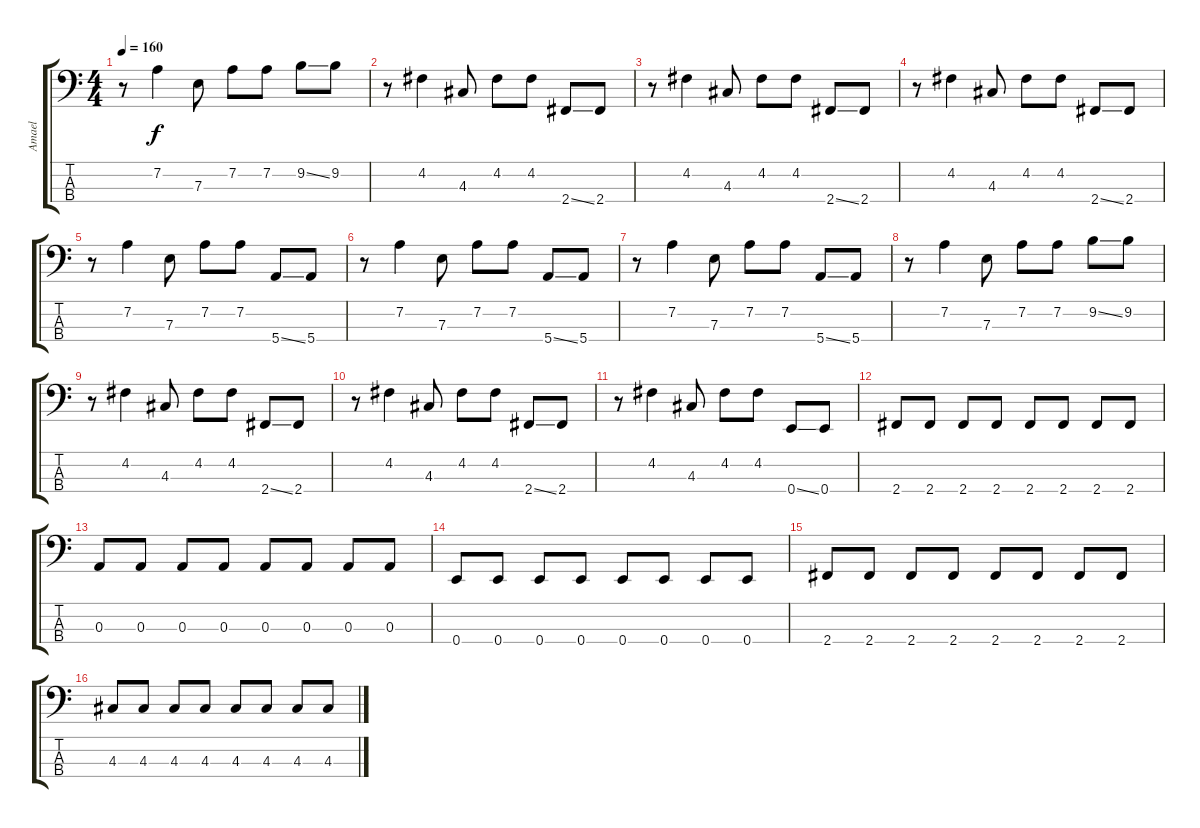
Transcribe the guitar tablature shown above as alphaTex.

\track ("Amael" "Amael") {instrument electricbassfinger}
\staff {score tabs}
\tuning (G2 D2 A1 E1) {hide}
\ts (4 4)
\tempo 160
\clef f4
\ks c
r.8{dy f} 7.2.4 7.3.8 7.2.8 7.2.8 9.2{ss}.8 9.2.8 |
r.8 4.2.4 4.3.8 4.2.8 4.2.8 2.4{ss}.8 2.4.8 |
r.8 4.2.4 4.3.8 4.2.8 4.2.8 2.4{ss}.8 2.4.8 |
r.8 4.2.4 4.3.8 4.2.8 4.2.8 2.4{ss}.8 2.4.8 |
r.8 7.2.4 7.3.8 7.2.8 7.2.8 5.4{ss}.8 5.4.8 |
r.8 7.2.4 7.3.8 7.2.8 7.2.8 5.4{ss}.8 5.4.8 |
r.8 7.2.4 7.3.8 7.2.8 7.2.8 5.4{ss}.8 5.4.8 |
r.8 7.2.4 7.3.8 7.2.8 7.2.8 9.2{ss}.8 9.2.8 |
r.8 4.2.4 4.3.8 4.2.8 4.2.8 2.4{ss}.8 2.4.8 |
r.8 4.2.4 4.3.8 4.2.8 4.2.8 2.4{ss}.8 2.4.8 |
r.8 4.2.4 4.3.8 4.2.8 4.2.8 0.4{ss}.8 0.4.8 |
2.4.8 2.4.8 2.4.8 2.4.8 2.4.8 2.4.8 2.4.8 2.4.8 |
0.3.8 0.3.8 0.3.8 0.3.8 0.3.8 0.3.8 0.3.8 0.3.8 |
0.4.8 0.4.8 0.4.8 0.4.8 0.4.8 0.4.8 0.4.8 0.4.8 |
2.4.8 2.4.8 2.4.8 2.4.8 2.4.8 2.4.8 2.4.8 2.4.8 |
4.3.8 4.3.8 4.3.8 4.3.8 4.3.8 4.3.8 4.3.8 4.3.8
